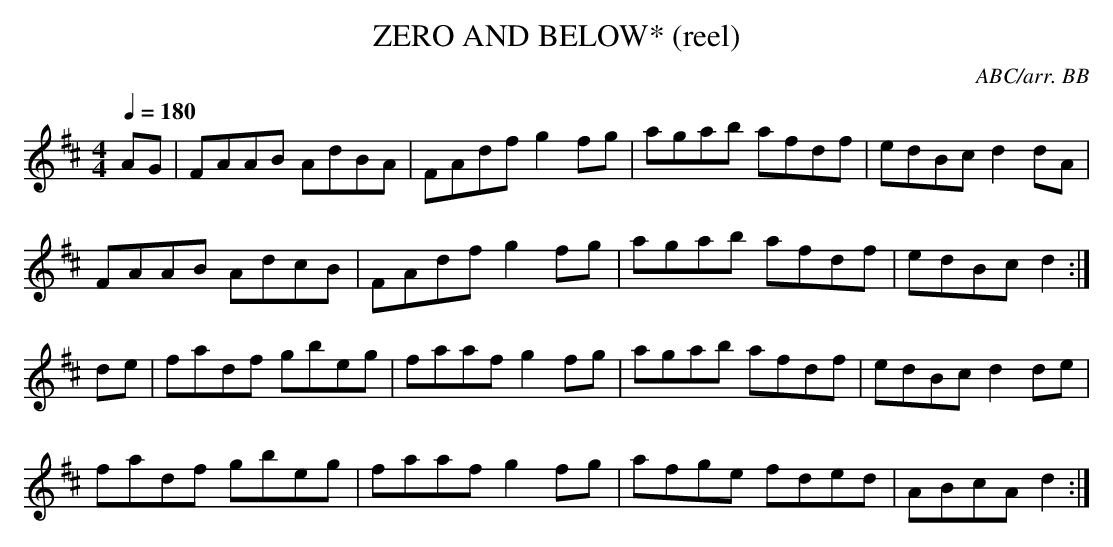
X:1
T:ZERO AND BELOW* (reel)
C:ABC/arr. BB
Q:1/4=180
L:1/8
M:4/4
K:D
AG|FAAB AdBA|FAdf g2fg|agab afdf|edBc d2dA|
FAAB AdcB|FAdf g2fg|agab afdf|edBc d2:|
de|fadf gbeg|faaf g2fg|agab afdf|edBc d2de|
fadf gbeg|faaf g2fg|afge fded|ABcA d2:|
